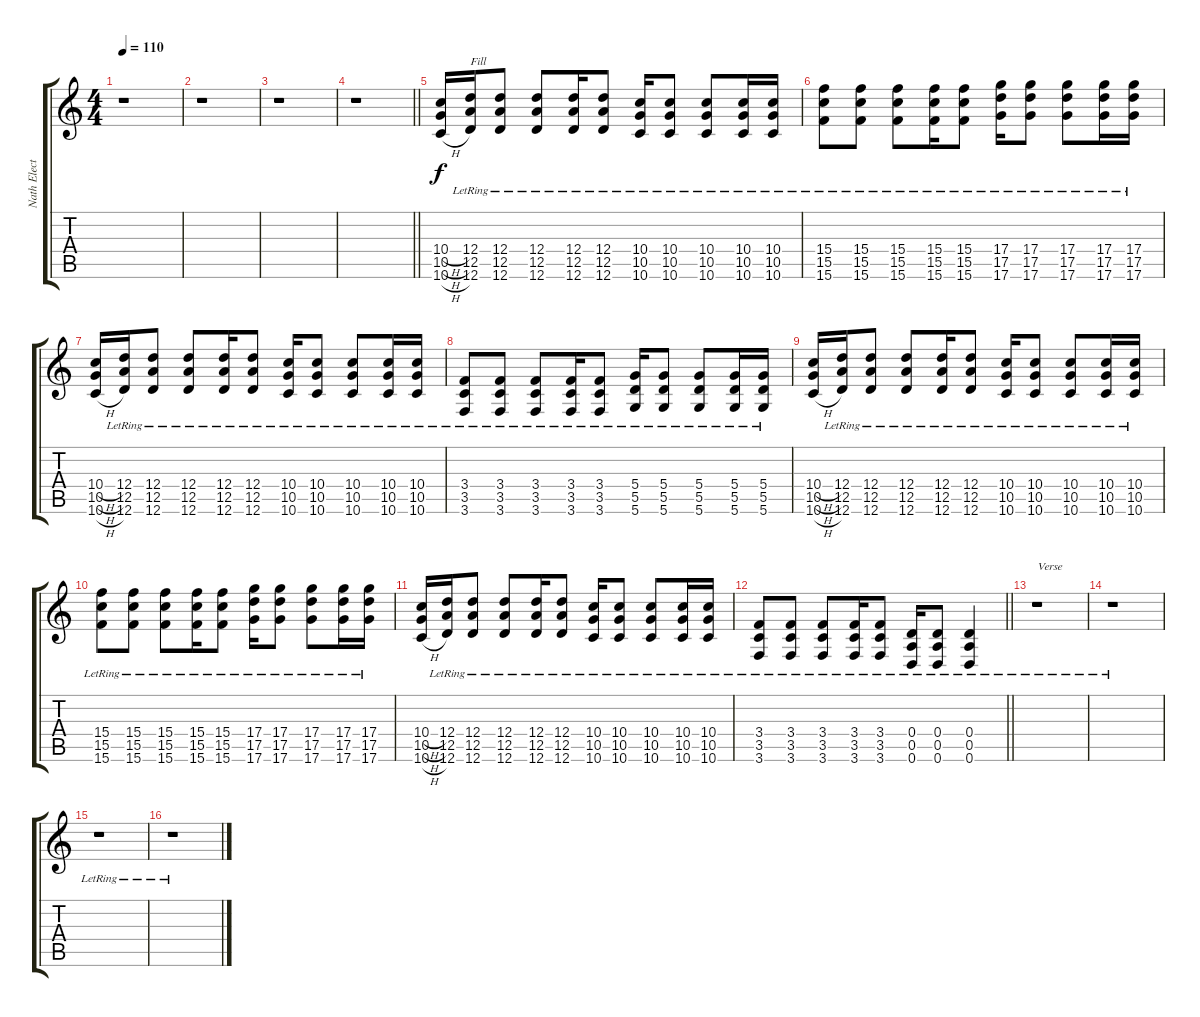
\track ("Nath Electric Guitar" "Nath Elect") {instrument distortionguitar}
\staff {score tabs}
\tuning (E4 B3 G3 D3 A2 D2) {hide}
\ts (4 4)
\tempo 110
\clef g2
\ks c
r.1{dy f} |
r.1 |
r.1 |
\barLineRight lightlight
r.1 |
(10.4{h} 10.5{h} 10.6{h}).16 (12.4{lr} 12.5{lr} 12.6).16{txt "Fill"} (12.4{lr} 12.5{lr} 12.6).8 (12.4{lr} 12.5{lr} 12.6).8 (12.4{lr} 12.5{lr} 12.6).16 (12.4{lr} 12.5{lr} 12.6).8 (10.4{lr} 10.5{lr} 10.6).16 (10.4{lr} 10.5{lr} 10.6).8 (10.4{lr} 10.5{lr} 10.6).8 (10.4{lr} 10.5{lr} 10.6).16 (10.4{lr} 10.5{lr} 10.6).16 |
(15.4{lr} 15.5{lr} 15.6).8 (15.4{lr} 15.5{lr} 15.6).8 (15.4{lr} 15.5{lr} 15.6).8 (15.4{lr} 15.5{lr} 15.6).16 (15.4{lr} 15.5{lr} 15.6).8 (17.4{lr} 17.5{lr} 17.6).16 (17.4{lr} 17.5{lr} 17.6).8 (17.4{lr} 17.5{lr} 17.6).8 (17.4{lr} 17.5{lr} 17.6).16 (17.4{lr} 17.5{lr} 17.6).16 |
(10.4{h} 10.5{h} 10.6{h}).16 (12.4{lr} 12.5{lr} 12.6).16 (12.4{lr} 12.5{lr} 12.6).8 (12.4{lr} 12.5{lr} 12.6).8 (12.4{lr} 12.5{lr} 12.6).16 (12.4{lr} 12.5{lr} 12.6).8 (10.4{lr} 10.5{lr} 10.6).16 (10.4{lr} 10.5{lr} 10.6).8 (10.4{lr} 10.5{lr} 10.6).8 (10.4{lr} 10.5{lr} 10.6).16 (10.4{lr} 10.5{lr} 10.6).16 |
(3.4{lr} 3.5{lr} 3.6).8 (3.4{lr} 3.5{lr} 3.6).8 (3.4{lr} 3.5{lr} 3.6).8 (3.4{lr} 3.5{lr} 3.6).16 (3.4{lr} 3.5{lr} 3.6).8 (5.4{lr} 5.5{lr} 5.6).16 (5.4{lr} 5.5{lr} 5.6).8 (5.4{lr} 5.5{lr} 5.6).8 (5.4{lr} 5.5{lr} 5.6).16 (5.4{lr} 5.5{lr} 5.6).16 |
(10.4{h} 10.5{h} 10.6{h}).16 (12.4{lr} 12.5{lr} 12.6).16 (12.4{lr} 12.5{lr} 12.6).8 (12.4{lr} 12.5{lr} 12.6).8 (12.4{lr} 12.5{lr} 12.6).16 (12.4{lr} 12.5{lr} 12.6).8 (10.4{lr} 10.5{lr} 10.6).16 (10.4{lr} 10.5{lr} 10.6).8 (10.4{lr} 10.5{lr} 10.6).8 (10.4{lr} 10.5{lr} 10.6).16 (10.4{lr} 10.5{lr} 10.6).16 |
(15.4{lr} 15.5{lr} 15.6).8 (15.4{lr} 15.5{lr} 15.6).8 (15.4{lr} 15.5{lr} 15.6).8 (15.4{lr} 15.5{lr} 15.6).16 (15.4{lr} 15.5{lr} 15.6).8 (17.4{lr} 17.5{lr} 17.6).16 (17.4{lr} 17.5{lr} 17.6).8 (17.4{lr} 17.5{lr} 17.6).8 (17.4{lr} 17.5{lr} 17.6).16 (17.4{lr} 17.5{lr} 17.6).16 |
(10.4{h} 10.5{h} 10.6{h}).16 (12.4{lr} 12.5{lr} 12.6).16 (12.4{lr} 12.5{lr} 12.6).8 (12.4{lr} 12.5{lr} 12.6).8 (12.4{lr} 12.5{lr} 12.6).16 (12.4{lr} 12.5{lr} 12.6).8 (10.4{lr} 10.5{lr} 10.6).16 (10.4{lr} 10.5{lr} 10.6).8 (10.4{lr} 10.5{lr} 10.6).8 (10.4{lr} 10.5{lr} 10.6).16 (10.4{lr} 10.5{lr} 10.6).16 |
\barLineRight lightlight
(3.4{lr} 3.5{lr} 3.6).8 (3.4{lr} 3.5{lr} 3.6).8 (3.4{lr} 3.5{lr} 3.6).8 (3.4{lr} 3.5{lr} 3.6).16 (3.4{lr} 3.5{lr} 3.6).8 (0.4{lr} 0.5{lr} 0.6).16 (0.4{lr} 0.5{lr} 0.6).8 (0.4{lr} 0.5{lr} 0.6).4 |
r.1{txt "Verse"} |
r.1 |
r.1 |
r.1
